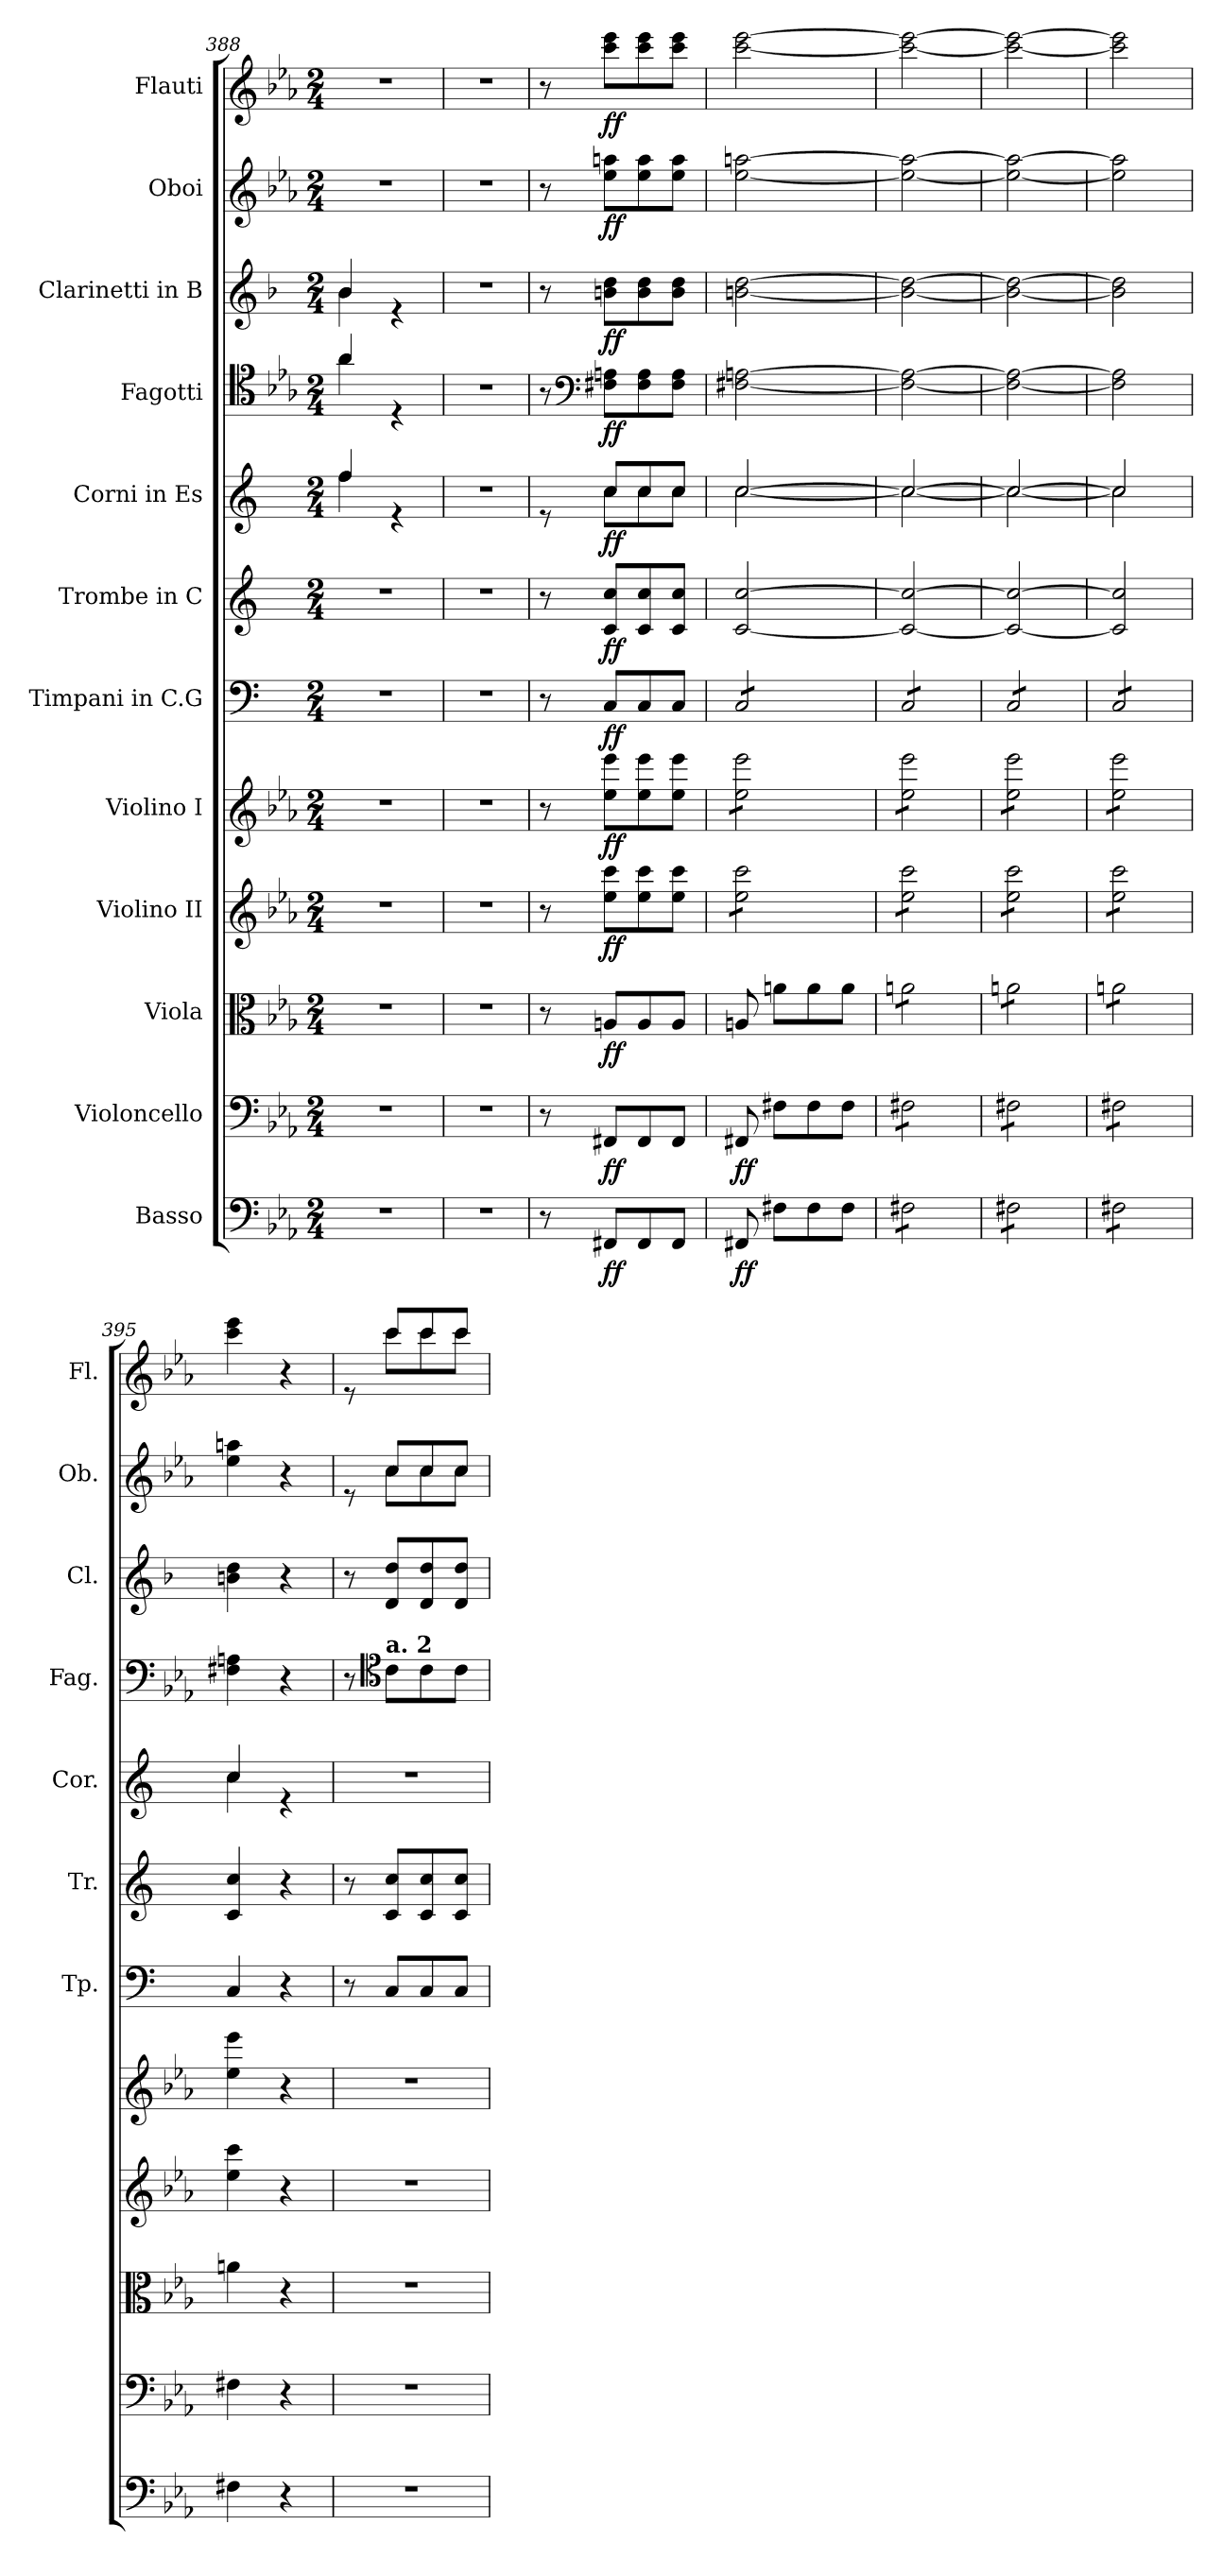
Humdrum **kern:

**kern	**dynam	**kern	**dynam	**kern	**dynam	**kern	**dynam	**kern	**dynam	**kern	**dynam	**kern	**dynam	**kern	**dynam	**kern	**dynam	**kern	**dynam	**kern	**dynam	**kern	**dynam
*part12	*part12	*part11	*part11	*part10	*part10	*part9	*part9	*part8	*part8	*part7	*part7	*part6	*part6	*part5	*part5	*part4	*part4	*part3	*part3	*part2	*part2	*part1	*part1
*staff12	*staff12	*staff11	*staff11	*staff10	*staff10	*staff9	*staff9	*staff8	*staff8	*staff7	*staff7	*staff6	*staff6	*staff5	*staff5	*staff4	*staff4	*staff3	*staff3	*staff2	*staff2	*staff1	*staff1
*I"Basso	*	*I"Violoncello	*	*I"Viola	*	*I"Violino II	*	*I"Violino I	*	*I"Timpani in C.G	*	*I"Trombe in C	*	*I"Corni in Es	*	*I"Fagotti	*	*I"Clarinetti in B	*	*I"Oboi	*	*I"Flauti	*
*	*	*	*	*	*	*	*	*	*	*I'Tp.	*	*I'Tr.	*	*I'Cor.	*	*I'Fag.	*	*I'Cl.	*	*I'Ob.	*	*I'Fl.	*
*clefF4	*	*clefF4	*	*clefC3	*	*clefG2	*	*clefG2	*	*clefF4	*	*clefG2	*	*clefG2	*	*clefC4	*	*clefG2	*	*clefG2	*	*clefG2	*
*ITrd7c12	*	*	*	*	*	*	*	*	*	*	*	*	*	*ITrd5c9	*	*	*	*ITrd1c2	*	*	*	*	*
*k[b-e-a-]	*	*k[b-e-a-]	*	*k[b-e-a-]	*	*k[b-e-a-]	*	*k[b-e-a-]	*	*k[]	*	*k[]	*	*k[b-e-a-]	*	*k[b-e-a-]	*	*k[b-e-a-]	*	*k[b-e-a-]	*	*k[b-e-a-]	*
*M2/4	*	*M2/4	*	*M2/4	*	*M2/4	*	*M2/4	*	*M2/4	*	*M2/4	*	*M2/4	*	*M2/4	*	*M2/4	*	*M2/4	*	*M2/4	*
=388	=388	=388	=388	=388	=388	=388	=388	=388	=388	=388	=388	=388	=388	=388	=388	=388	=388	=388	=388	=388	=388	=388	=388
*	*	*	*	*	*	*	*	*	*	*	*	*	*	*^	*	*^	*	*^	*	*	*	*	*
2r	.	2r	.	2r	.	2r	.	2r	.	2r	.	2r	.	4a-/	4a-\	.	4a-/	4a-\	.	4a-/	4a-\	.	2r	.	2r	.
.	.	.	.	.	.	.	.	.	.	.	.	.	.	4re	4ryy	.	4rD	4ryy	.	4re	4ryy	.	.	.	.	.
*	*	*	*	*	*	*	*	*	*	*	*	*	*	*v	*v	*	*	*	*	*v	*v	*	*	*	*	*
*	*	*	*	*	*	*	*	*	*	*	*	*	*	*	*	*v	*v	*	*	*	*	*	*	*
=389	=389	=389	=389	=389	=389	=389	=389	=389	=389	=389	=389	=389	=389	=389	=389	=389	=389	=389	=389	=389	=389	=389	=389
2r	.	2r	.	2r	.	2r	.	2r	.	2r	.	2r	.	2r	.	2r	.	2r	.	2r	.	2r	.
=390	=390	=390	=390	=390	=390	=390	=390	=390	=390	=390	=390	=390	=390	=390	=390	=390	=390	=390	=390	=390	=390	=390	=390
*	*	*	*	*	*	*	*	*	*	*	*	*	*	*^	*	*	*	*	*	*	*	*	*
8r	.	8r	.	8r	.	8r	.	8r	.	8r	.	8r	.	8re	8ryy	.	8r	.	8r	.	8r	.	8r	.
*	*	*	*	*	*	*	*	*	*	*	*	*	*	*	*	*	*clefF4	*	*	*	*	*	*	*
!	!LO:DY:b	!	!LO:DY:b	!	!LO:DY:b	!	!LO:DY:b	!	!LO:DY:b	!	!LO:DY:b	!	!LO:DY:b	!	!	!LO:DY:b	!	!LO:DY:b	!	!LO:DY:b	!	!LO:DY:b	!	!LO:DY:b
8FFF#X/L	ff	8FF#X/L	ff	8An/L	ff	8ee-\ 8ccc\L	ff	8ee-\ 8eee-\L	ff	8C/L	ff	8c/ 8cc/L	ff	8e-/L	8e-\L	ff	8F#X\ 8An\L	ff	8an\ 8cc\L	ff	8ee-\ 8aan\L	ff	8ccc\ 8eee-\L	ff
8FFF#/	.	8FF#/	.	8A/	.	8ee-\ 8ccc\	.	8ee-\ 8eee-\	.	8C/	.	8c/ 8cc/	.	8e-/	8e-\	.	8F#\ 8A\	.	8a\ 8cc\	.	8ee-\ 8aa\	.	8ccc\ 8eee-\	.
8FFF#/J	.	8FF#/J	.	8A/J	.	8ee-\ 8ccc\J	.	8ee-\ 8eee-\J	.	8C/J	.	8c/ 8cc/J	.	8e-/J	8e-\J	.	8F#\ 8A\J	.	8a\ 8cc\J	.	8ee-\ 8aa\J	.	8ccc\ 8eee-\J	.
!!LO:PB:g=z
=391	=391	=391	=391	=391	=391	=391	=391	=391	=391	=391	=391	=391	=391	=391	=391	=391	=391	=391	=391	=391	=391	=391	=391	=391
!	!LO:DY:b	!	!LO:DY:b	!	!	!	!	!	!	!	!	!	!	!	!	!	!	!	!	!	!	!	!	!
*	*	*	*	*	*	*tremolo	*	*	*	*	*	*	*	*	*	*	*	*	*	*	*	*	*	*
*	*	*	*	*	*	*	*	*tremolo	*	*	*	*	*	*	*	*	*	*	*	*	*	*	*	*
*	*	*	*	*	*	*	*	*	*	*tremolo	*	*	*	*	*	*	*	*	*	*	*	*	*	*
8FFF#X/	ff	8FF#X/	ff	8An/	.	8ee-\ 8ccc\L	.	8ee-\ 8eee-\L	.	8C/L	.	[2c/ [2cc/	.	[2e-/	[2e-\	.	[2F#X\ [2An\	.	[2an\ [2cc\	.	[2ee-\ [2aan\	.	[2ccc\ [2eee-\	.
8FF#X\L	.	8F#X\L	.	8an\L	.	8ee-\ 8ccc\	.	8ee-\ 8eee-\	.	8C/	.	.	.	.	.	.	.	.	.	.	.	.	.	.
8FF#\	.	8F#\	.	8a\	.	8ee-\ 8ccc\	.	8ee-\ 8eee-\	.	8C/	.	.	.	.	.	.	.	.	.	.	.	.	.	.
8FF#\J	.	8F#\J	.	8a\J	.	8ee-\ 8ccc\J	.	8ee-\ 8eee-\J	.	8C/J	.	.	.	.	.	.	.	.	.	.	.	.	.	.
=392	=392	=392	=392	=392	=392	=392	=392	=392	=392	=392	=392	=392	=392	=392	=392	=392	=392	=392	=392	=392	=392	=392	=392	=392
*tremolo	*	*	*	*	*	*	*	*	*	*	*	*	*	*	*	*	*	*	*	*	*	*	*	*
*	*	*tremolo	*	*	*	*	*	*	*	*	*	*	*	*	*	*	*	*	*	*	*	*	*	*
*	*	*	*	*tremolo	*	*	*	*	*	*	*	*	*	*	*	*	*	*	*	*	*	*	*	*
8FF#X\L	.	8F#X\L	.	8an\L	.	8ee-\ 8ccc\L	.	8ee-\ 8eee-\L	.	8C/L	.	2c/_ 2cc/_	.	2e-/_	2e-\_	.	2F#\_ 2A\_	.	2a\_ 2cc\_	.	2ee-\_ 2aa\_	.	2ccc\_ 2eee-\_	.
8FF#X\	.	8F#X\	.	8an\	.	8ee-\ 8ccc\	.	8ee-\ 8eee-\	.	8C/	.	.	.	.	.	.	.	.	.	.	.	.	.	.
8FF#X\	.	8F#X\	.	8an\	.	8ee-\ 8ccc\	.	8ee-\ 8eee-\	.	8C/	.	.	.	.	.	.	.	.	.	.	.	.	.	.
8FF#X\J	.	8F#X\J	.	8an\J	.	8ee-\ 8ccc\J	.	8ee-\ 8eee-\J	.	8C/J	.	.	.	.	.	.	.	.	.	.	.	.	.	.
=393	=393	=393	=393	=393	=393	=393	=393	=393	=393	=393	=393	=393	=393	=393	=393	=393	=393	=393	=393	=393	=393	=393	=393	=393
8FF#X\L	.	8F#X\L	.	8an\L	.	8ee-\ 8ccc\L	.	8ee-\ 8eee-\L	.	8C/L	.	2c/_ 2cc/_	.	2e-/_	2e-\_	.	2F#\_ 2A\_	.	2a\_ 2cc\_	.	2ee-\_ 2aa\_	.	2ccc\_ 2eee-\_	.
8FF#X\	.	8F#X\	.	8an\	.	8ee-\ 8ccc\	.	8ee-\ 8eee-\	.	8C/	.	.	.	.	.	.	.	.	.	.	.	.	.	.
8FF#X\	.	8F#X\	.	8an\	.	8ee-\ 8ccc\	.	8ee-\ 8eee-\	.	8C/	.	.	.	.	.	.	.	.	.	.	.	.	.	.
8FF#X\J	.	8F#X\J	.	8an\J	.	8ee-\ 8ccc\J	.	8ee-\ 8eee-\J	.	8C/J	.	.	.	.	.	.	.	.	.	.	.	.	.	.
=394	=394	=394	=394	=394	=394	=394	=394	=394	=394	=394	=394	=394	=394	=394	=394	=394	=394	=394	=394	=394	=394	=394	=394	=394
8FF#X\L	.	8F#X\L	.	8an\L	.	8ee-\ 8ccc\L	.	8ee-\ 8eee-\L	.	8C/L	.	2c/] 2cc/]	.	2e-/]	2e-\]	.	2F#\] 2A\]	.	2a\] 2cc\]	.	2ee-\] 2aa\]	.	2ccc\] 2eee-\]	.
8FF#X\	.	8F#X\	.	8an\	.	8ee-\ 8ccc\	.	8ee-\ 8eee-\	.	8C/	.	.	.	.	.	.	.	.	.	.	.	.	.	.
8FF#X\	.	8F#X\	.	8an\	.	8ee-\ 8ccc\	.	8ee-\ 8eee-\	.	8C/	.	.	.	.	.	.	.	.	.	.	.	.	.	.
8FF#X\J	.	8F#X\J	.	8an\J	.	8ee-\ 8ccc\J	.	8ee-\ 8eee-\J	.	8C/J	.	.	.	.	.	.	.	.	.	.	.	.	.	.
*	*	*	*	*	*	*	*	*	*	*Xtremolo	*	*	*	*	*	*	*	*	*	*	*	*	*	*
*	*	*	*	*	*	*	*	*Xtremolo	*	*	*	*	*	*	*	*	*	*	*	*	*	*	*	*
*	*	*	*	*	*	*Xtremolo	*	*	*	*	*	*	*	*	*	*	*	*	*	*	*	*	*	*
*	*	*	*	*Xtremolo	*	*	*	*	*	*	*	*	*	*	*	*	*	*	*	*	*	*	*	*
*	*	*Xtremolo	*	*	*	*	*	*	*	*	*	*	*	*	*	*	*	*	*	*	*	*	*	*
*Xtremolo	*	*	*	*	*	*	*	*	*	*	*	*	*	*	*	*	*	*	*	*	*	*	*	*
=395	=395	=395	=395	=395	=395	=395	=395	=395	=395	=395	=395	=395	=395	=395	=395	=395	=395	=395	=395	=395	=395	=395	=395	=395
4FF#X\	.	4F#X\	.	4an\	.	4ee-\ 4ccc\	.	4ee-\ 4eee-\	.	4C/	.	4c/ 4cc/	.	4e-/	4e-\	.	4F#X\ 4An\	.	4an\ 4cc\	.	4ee-\ 4aan\	.	4ccc\ 4eee-\	.
4r	.	4r	.	4r	.	4r	.	4r	.	4r	.	4r	.	4re	4ryy	.	4r	.	4r	.	4r	.	4r	.
*	*	*	*	*	*	*	*	*	*	*	*	*	*	*v	*v	*	*	*	*	*	*	*	*	*
=396	=396	=396	=396	=396	=396	=396	=396	=396	=396	=396	=396	=396	=396	=396	=396	=396	=396	=396	=396	=396	=396	=396	=396
*	*	*	*	*	*	*	*	*	*	*	*	*	*	*	*	*	*	*	*	*^	*	*^	*
2r	.	2r	.	2r	.	2r	.	2r	.	8r	.	8r	.	2r	.	8r	.	8r	.	8re	8ryy	.	8re	8ryy	.
*	*	*	*	*	*	*	*	*	*	*	*	*	*	*	*	*clefC4	*	*	*	*	*	*	*	*	*
!	!	!	!	!	!	!	!	!	!	!	!	!	!	!	!	!LO:TX:a:B:t=a. 2	!	!	!	!	!	!	!	!	!
.	.	.	.	.	.	.	.	.	.	8C/L	.	8c/ 8cc/L	.	.	.	8c\L	.	8c/ 8cc/L	.	8cc/L	8cc\L	.	8ccc/L	8ccc\L	.
.	.	.	.	.	.	.	.	.	.	8C/	.	8c/ 8cc/	.	.	.	8c\	.	8c/ 8cc/	.	8cc/	8cc\	.	8ccc/	8ccc\	.
.	.	.	.	.	.	.	.	.	.	8C/J	.	8c/ 8cc/J	.	.	.	8c\J	.	8c/ 8cc/J	.	8cc/J	8cc\J	.	8ccc/J	8ccc\J	.
*	*	*	*	*	*	*	*	*	*	*	*	*	*	*	*	*	*	*	*	*v	*v	*	*	*	*
*	*	*	*	*	*	*	*	*	*	*	*	*	*	*	*	*	*	*	*	*	*	*v	*v	*
=	=	=	=	=	=	=	=	=	=	=	=	=	=	=	=	=	=	=	=	=	=	=	=
*-	*-	*-	*-	*-	*-	*-	*-	*-	*-	*-	*-	*-	*-	*-	*-	*-	*-	*-	*-	*-	*-	*-	*-
